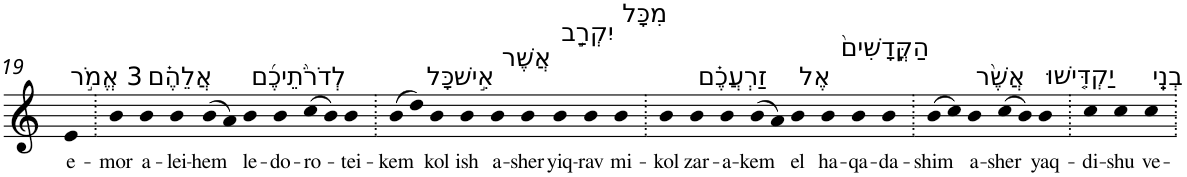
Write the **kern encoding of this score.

**kern	**text
*part1	*part1
*staff1	*staff1
*I"Piano	*
*I'Pno	*
!!LO:PB:g=z
*clefG2	*
*k[]	*
=19	=19
!LO:TX:a:t=3 אֱמֹ֣ר	!
!	!LO:LY:b
4e	e-
=20.	=20.
!	!LO:LY:b
4b	-mor
!LO:TX:a:t=אֲלֵהֶ֗ם	!
!	!LO:LY:b
4b	a-
!	!LO:LY:b
4b	-lei-
!	!LO:LY:b
(>8b	-hem
8a)	.
!LO:TX:a:t=לְדֹרֹ֨תֵיכֶ֜ם	!
!	!LO:LY:b
4b	le-
!	!LO:LY:b
4b	-do-
!	!LO:LY:b
(>8cc	-ro-
8b)	.
!	!LO:LY:b
4b	-tei-
=21.	=21.
!	!LO:LY:b
(>8b	-kem
8dd)	.
!LO:TX:a:t=כָּל	!
!	!LO:LY:b
4b	kol
!LO:TX:a:t=אִ֣ישׁ	!
!	!LO:LY:b
4b	ish
!LO:TX:a:t=אֲשֶׁר	!
!	!LO:LY:b
4b	a-
!	!LO:LY:b
4b	-sher
!LO:TX:a:t=יִקְרַ֣ב	!
!	!LO:LY:b
4b	yiq-
!	!LO:LY:b
4b	-rav
!LO:TX:a:t=מִכָּל	!
!	!LO:LY:b
4b	mi-
=22.	=22.
!	!LO:LY:b
4b	-kol
!LO:TX:a:t=זַרְעֲכֶ֗ם	!
!	!LO:LY:b
4b	zar-
!	!LO:LY:b
4b	-a-
!	!LO:LY:b
(>8b	-kem
8a)	.
!LO:TX:a:t=אֶל	!
!	!LO:LY:b
4b	el
!LO:TX:a:t=הַקֳּדָשִׁים֙	!
!	!LO:LY:b
4b	ha-
!	!LO:LY:b
4b	-qa-
!	!LO:LY:b
4b	-da-
=23.	=23.
!	!LO:LY:b
(>8b	-shim
8cc)	.
!LO:TX:a:t=אֲשֶׁ֨ר	!
!	!LO:LY:b
4b	a-
!	!LO:LY:b
(>8cc	-sher
8b)	.
!LO:TX:a:t=יַקְדִּ֤ישׁוּ	!
!	!LO:LY:b
4b	yaq-
=24.	=24.
!	!LO:LY:b
4cc	-di-
!	!LO:LY:b
4cc	-shu
!LO:TX:a:t=בְנֵֽי	!
!	!LO:LY:b
4cc	ve-
=.	=.
*-	*-
